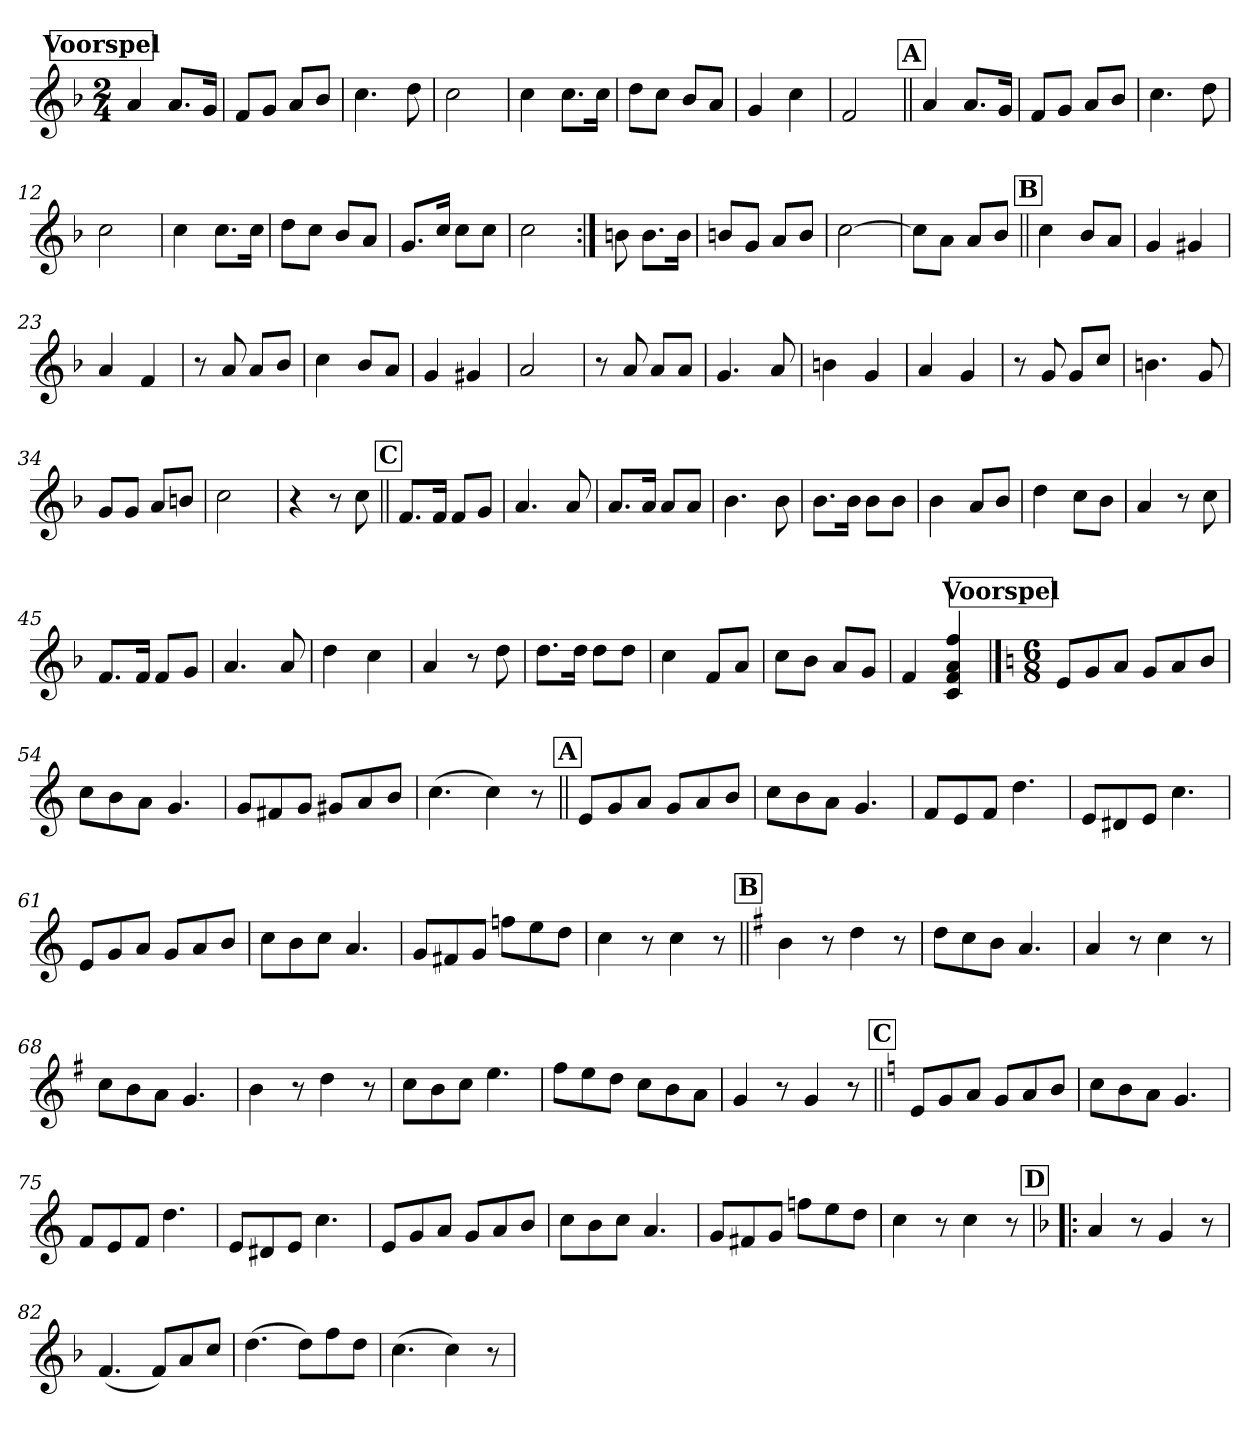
**kern
*part1
*staff1
*clefG2
*k[b-]
*F:
*M2/4
!!LO:REH:place=s1:a:B:fs=14:t=Voorspel
=1
4a/
8.a/L
16g/Jk
=2
8f/L
8g/J
8a/L
8b-/J
=3
4.cc\
8dd\
=4
2cc\
=5
4cc\
8.cc\L
16cc\Jk
=6
8dd\L
8cc\J
8b-/L
8a/J
=7
4g/
4cc\
=8
2f/
!!LO:REH:place=s1:a:B:fs=14:t=A
=9||
4a/
8.a/L
16g/Jk
=10
8f/L
8g/J
8a/L
8b-/J
=11
4.cc\
8dd\
=12
2cc\
=13
4cc\
8.cc\L
16cc\Jk
!!LO:LB:g=z
=14
8dd\L
8cc\J
8b-/L
8a/J
=15
8.g/L
16cc/Jk
8cc\L
8cc\J
=16
2cc\
=17:|!
8bn\
8.b\L
16b\Jk
=18
8bn/L
8g/J
8a/L
8b/J
=19
[2cc\
=20
8cc\L]
8a\J
8a/L
8b-/J
!!LO:REH:place=s1:a:B:fs=14:t=B
=21||
4cc\
8b-/L
8a/J
=22
4g/
4g#X/
=23
4a/
4f/
=24
8r
8a/
8a/L
8b-/J
=25
4cc\
8b-/L
8a/J
!!LO:LB:g=z
=26
4g/
4g#X/
=27
2a/
=28
8r
8a/
8a/L
8a/J
=29
4.g/
8a/
=30
4bn\
4g/
=31
4a/
4g/
=32
8r
8g/
8g/L
8cc/J
=33
4.bn\
8g/
=34
8g/L
8g/J
8a/L
8bn/J
=35
2cc\
=36
4r
8r
8cc\
!!LO:REH:place=s1:a:B:fs=14:t=C
=37||
8.f/L
16f/Jk
8f/L
8g/J
=38
4.a/
8a/
!!LO:LB:g=z
=39
8.a/L
16a/Jk
8a/L
8a/J
=40
4.b-\
8b-\
=41
8.b-\L
16b-\Jk
8b-\L
8b-\J
=42
4b-\
8a/L
8b-/J
=43
4dd\
8cc\L
8b-\J
=44
4a/
8r
8cc\
=45
8.f/L
16f/Jk
8f/L
8g/J
=46
4.a/
8a/
=47
4dd\
4cc\
=48
4a/
8r
8dd\
=49
8.dd\L
16dd\Jk
8dd\L
8dd\J
=50
4cc\
8f/L
8a/J
!!LO:LB:g=z
=51
8cc\L
8b-\J
8a/L
8g/J
=52
4f/
4c/ 4f/ 4a/ 4ff/
!!LO:REH:place=s1:a:B:fs=14:t=Voorspel
==53
*k[]
*C:
*M6/8
8e/L
8g/
8a/J
8g/L
8a/
8b/J
=54
8cc\L
8b\
8a\J
4.g/
=55
8g/L
8f#X/
8g/J
8g#X/L
8a/
8b/J
=56
(>4.cc\
4cc\)
8r
!!LO:REH:place=s1:a:B:fs=14:t=A
=57||
8e/L
8g/
8a/J
8g/L
8a/
8b/J
=58
8cc\L
8b\
8a\J
4.g/
!!LO:LB:g=z
=59
8f/L
8e/
8f/J
4.dd\
=60
8e/L
8d#X/
8e/J
4.cc\
=61
8e/L
8g/
8a/J
8g/L
8a/
8b/J
=62
8cc\L
8b\
8cc\J
4.a/
=63
8g/L
8f#X/
8g/J
8ffn\L
8ee\
8dd\J
=64
4cc\
8r
4cc\
8r
!!LO:REH:place=s1:a:B:fs=14:t=B
=65||
*k[f#]
*G:
4b\
8r
4dd\
8r
=66
8dd\L
8cc\
8b\J
4.a/
=67
4a/
8r
4cc\
8r
!!LO:LB:g=z
=68
8cc\L
8b\
8a\J
4.g/
=69
4b\
8r
4dd\
8r
=70
8cc\L
8b\
8cc\J
4.ee\
=71
8ff#\L
8ee\
8dd\J
8cc\L
8b\
8a\J
=72
4g/
8r
4g/
8r
!!LO:REH:place=s1:a:B:fs=14:t=C
=73||
*k[]
*C:
8e/L
8g/
8a/J
8g/L
8a/
8b/J
=74
8cc\L
8b\
8a\J
4.g/
=75
8f/L
8e/
8f/J
4.dd\
=76
8e/L
8d#X/
8e/J
4.cc\
!!LO:LB:g=z
=77
8e/L
8g/
8a/J
8g/L
8a/
8b/J
=78
8cc\L
8b\
8cc\J
4.a/
=79
8g/L
8f#X/
8g/J
8ffn\L
8ee\
8dd\J
=80
4cc\
8r
4cc\
8r
!!LO:REH:place=s1:a:B:fs=14:t=D
=81!|:
*k[b-]
*F:
4a/
8r
4g/
8r
=82
(<4.f/
8f/L)
8a/
8cc/J
=83
(>4.dd\
8dd\L)
8ff\
8dd\J
=84
(>4.cc\
4cc\)
8r
=
*-
